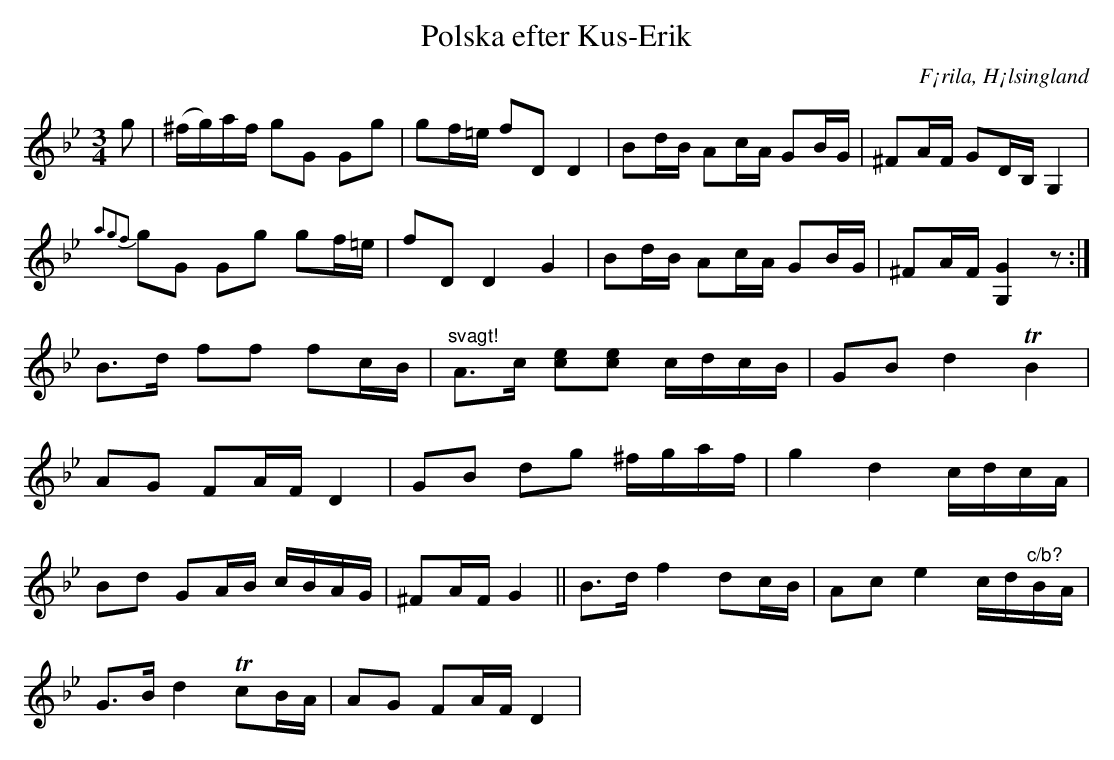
X:1
T: Polska efter Kus-Erik
O: F¡rila, H¡lsingland
M: 3/4
L: 1/16
K: Gm
g2 | (^fg)af g2G2 G2g2 | g2f=e f2D2 D4 | B2dB A2cA G2BG | ^F2AF G2DB, G,4 |
{a2g2f2}g2G2 G2g2 g2f=e | f2D2 D4 G4 | B2dB A2cA G2BG | ^F2AF [G,G]4 z2 :|
B2>d2 f2f2 f2cB | "^svagt!"A2>c2 [c2e2][e2c2] cdcB | G2B2 d4 TB4 |
A2G2 F2AF D4 | G2B2 d2g2 ^fgaf | g4 d4 cdcA |
B2d2 G2AB cBAG | ^F2AF G4 || B2>d2 f4 d2cB | A2c2 e4 cd"^c/b?"BA |
G2>B2 d4 Tc2BA | A2G2 F2AF D4 |
